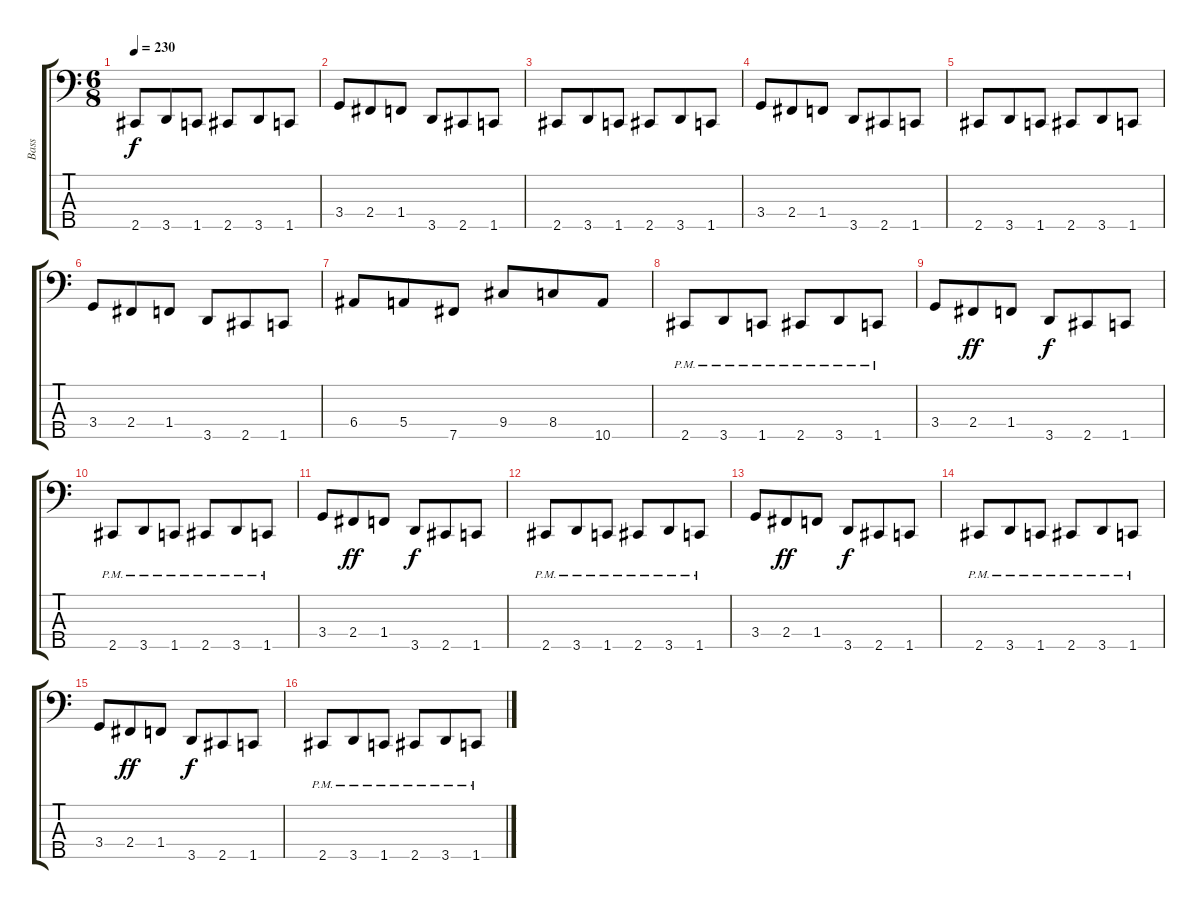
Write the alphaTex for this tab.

\track ("Bass" "Bass") {instrument electricbasspick}
\staff {score tabs}
\tuning (G2 D2 A1 E1 B0) {hide}
\ts (6 8)
\tempo 230
\clef f4
\ks c
2.5.8{dy f} 3.5.8 1.5.8 2.5.8 3.5.8 1.5.8 |
3.4.8 2.4.8 1.4.8 3.5.8 2.5.8 1.5.8 |
2.5.8 3.5.8 1.5.8 2.5.8 3.5.8 1.5.8 |
3.4.8 2.4.8 1.4.8 3.5.8 2.5.8 1.5.8 |
2.5.8 3.5.8 1.5.8 2.5.8 3.5.8 1.5.8 |
3.4.8 2.4.8 1.4.8 3.5.8 2.5.8 1.5.8 |
6.4.8 5.4.8 7.5.8 9.4.8 8.4.8 10.5.8 |
2.5{pm}.8 3.5{pm}.8 1.5{pm}.8 2.5{pm}.8 3.5{pm}.8 1.5{pm}.8 |
3.4.8 2.4.8{dy ff} 1.4.8 3.5.8{dy f} 2.5.8 1.5.8 |
2.5{pm}.8 3.5{pm}.8 1.5{pm}.8 2.5{pm}.8 3.5{pm}.8 1.5{pm}.8 |
3.4.8 2.4.8{dy ff} 1.4.8 3.5.8{dy f} 2.5.8 1.5.8 |
2.5{pm}.8 3.5{pm}.8 1.5{pm}.8 2.5{pm}.8 3.5{pm}.8 1.5{pm}.8 |
3.4.8 2.4.8{dy ff} 1.4.8 3.5.8{dy f} 2.5.8 1.5.8 |
2.5{pm}.8 3.5{pm}.8 1.5{pm}.8 2.5{pm}.8 3.5{pm}.8 1.5{pm}.8 |
3.4.8 2.4.8{dy ff} 1.4.8 3.5.8{dy f} 2.5.8 1.5.8 |
2.5{pm}.8 3.5{pm}.8 1.5{pm}.8 2.5{pm}.8 3.5{pm}.8 1.5{pm}.8
